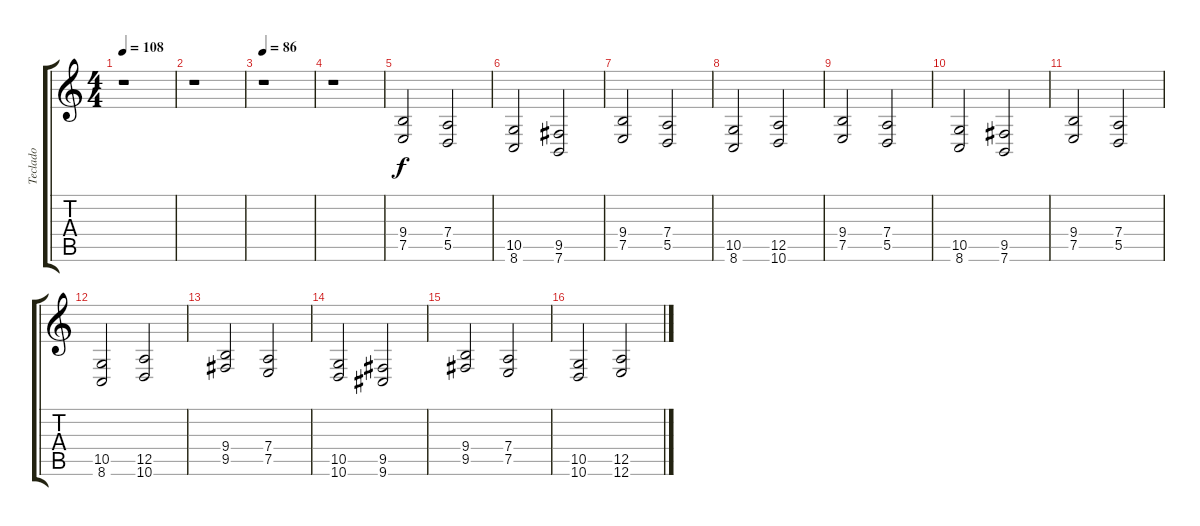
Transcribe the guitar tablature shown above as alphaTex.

\track ("Teclado" "Teclado") {instrument pad2warm}
\staff {score tabs}
\tuning (E4 B3 G3 D3 A2 E2) {hide}
\ts (4 4)
\tempo 108
\clef g2
\ks c
r.1{dy f} |
r.1 |
\tempo 86
r.1 |
r.1 |
(9.4 7.5).2 (7.4 5.5).2 |
(10.5 8.6).2 (9.5 7.6).2 |
(9.4 7.5).2 (7.4 5.5).2 |
(10.5 8.6).2 (12.5 10.6).2 |
(9.4 7.5).2 (7.4 5.5).2 |
(10.5 8.6).2 (9.5 7.6).2 |
(9.4 7.5).2 (7.4 5.5).2 |
(10.5 8.6).2 (12.5 10.6).2 |
(9.4 9.5).2 (7.4 7.5).2 |
(10.5 10.6).2 (9.5 9.6).2 |
(9.4 9.5).2 (7.4 7.5).2 |
(10.5 10.6).2 (12.5 12.6).2
